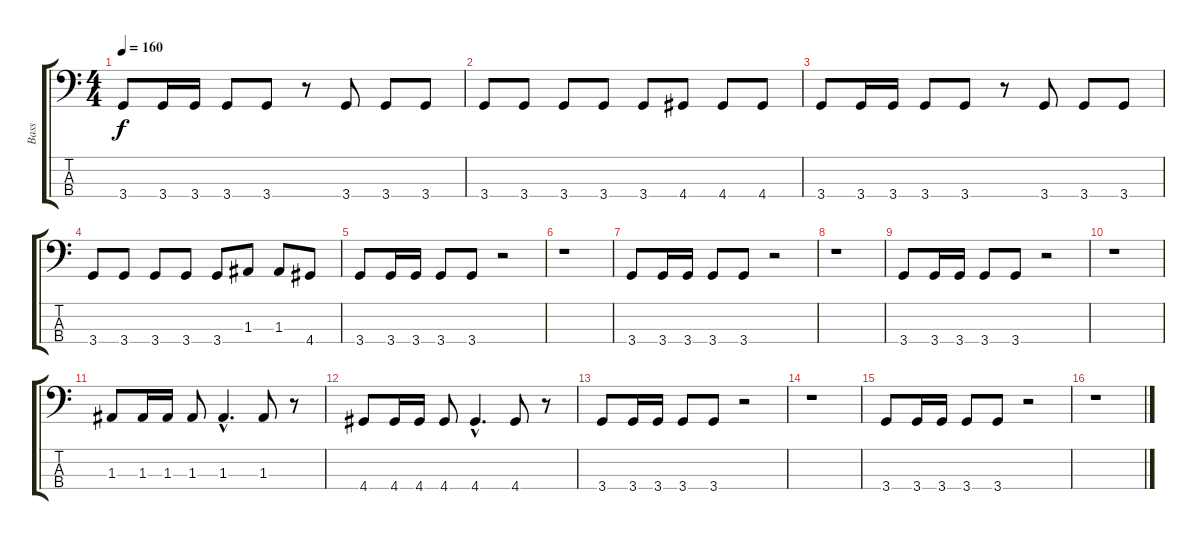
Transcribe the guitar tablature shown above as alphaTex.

\track ("Bass" "Bass") {instrument electricbasspick}
\staff {score tabs}
\tuning (G2 D2 A1 E1) {hide}
\ts (4 4)
\tempo 160
\clef f4
\ks c
3.4.8{dy f} 3.4.16 3.4.16 3.4.8 3.4.8 r.8 3.4.8 3.4.8 3.4.8 |
3.4.8 3.4.8 3.4.8 3.4.8 3.4.8 4.4.8 4.4.8 4.4.8 |
3.4.8 3.4.16 3.4.16 3.4.8 3.4.8 r.8 3.4.8 3.4.8 3.4.8 |
3.4.8 3.4.8 3.4.8 3.4.8 3.4.8 1.3.8 1.3.8 4.4.8 |
3.4.8 3.4.16 3.4.16 3.4.8 3.4.8 r.2 |
r.1 |
3.4.8 3.4.16 3.4.16 3.4.8 3.4.8 r.2 |
r.1 |
3.4.8 3.4.16 3.4.16 3.4.8 3.4.8 r.2 |
r.1 |
1.3.8 1.3.16 1.3.16 1.3.8 1.3{hac}.4{d} 1.3.8 r.8 |
4.4.8 4.4.16 4.4.16 4.4.8 4.4{hac}.4{d} 4.4.8 r.8 |
3.4.8 3.4.16 3.4.16 3.4.8 3.4.8 r.2 |
r.1 |
3.4.8 3.4.16 3.4.16 3.4.8 3.4.8 r.2 |
r.1
